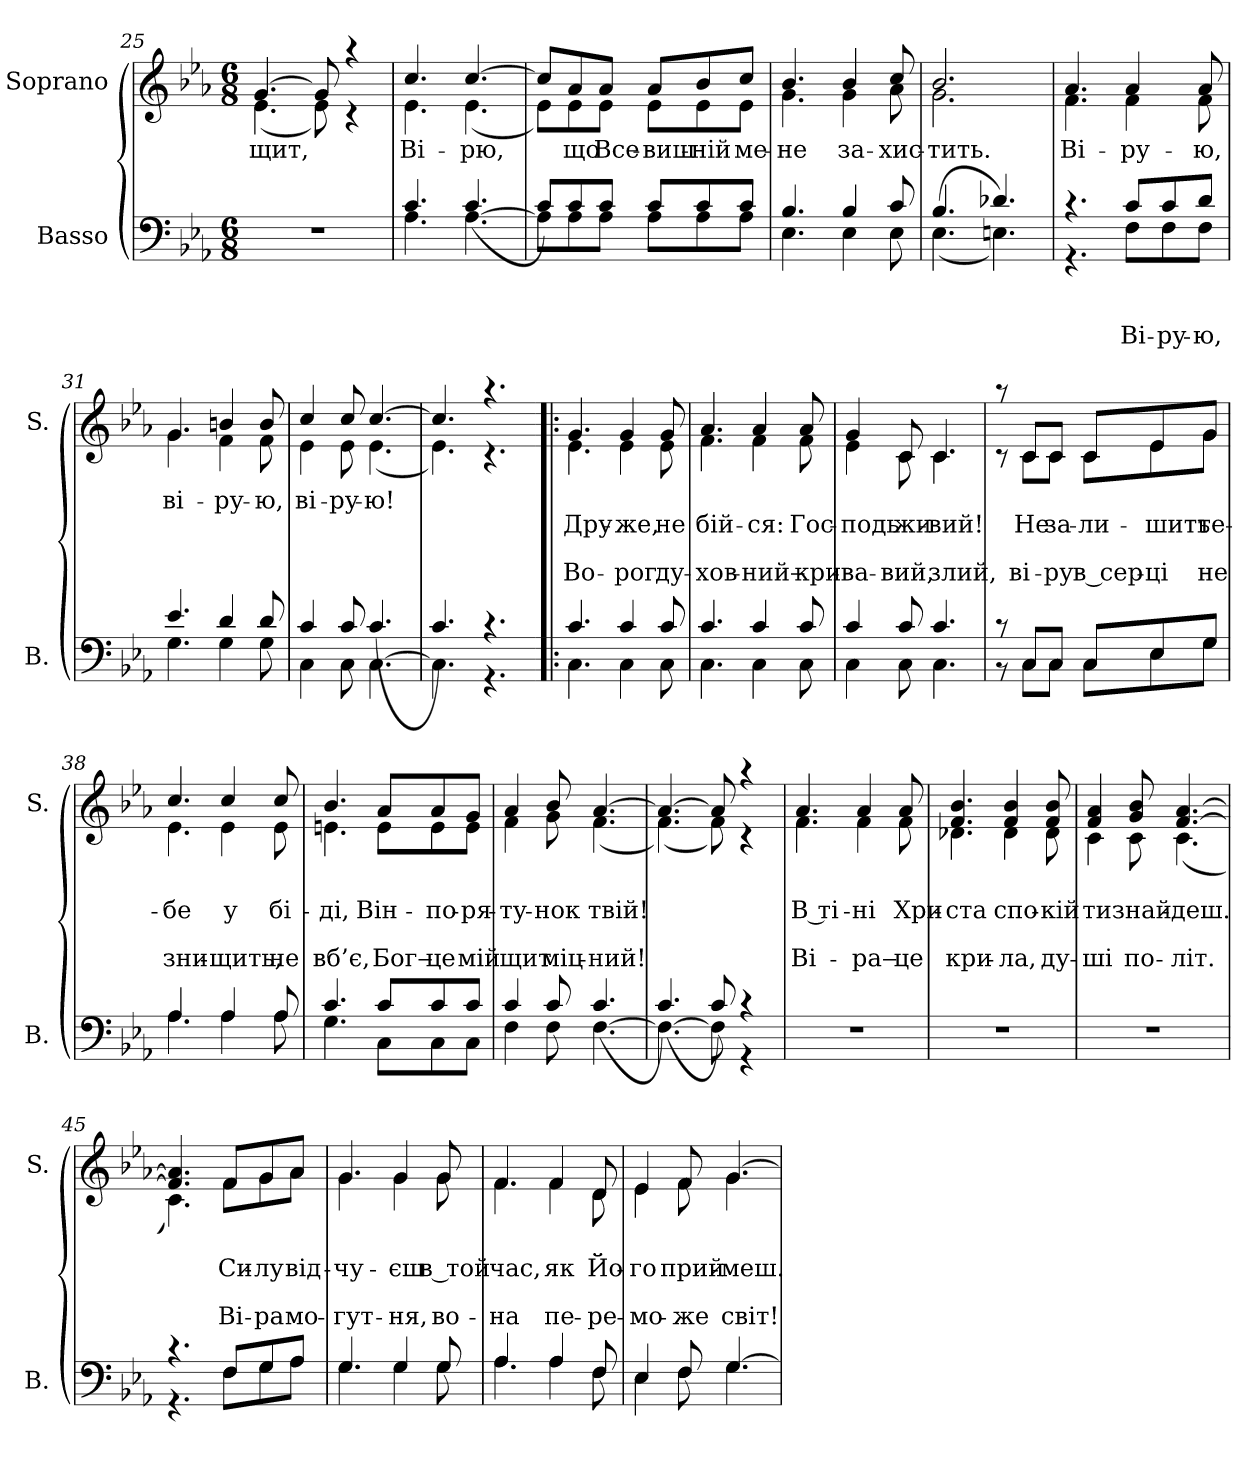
**kern	**text	**text	**text	**kern	**text	**text	**text	**text
*part2	*part2	*part2	*part2	*part1	*part1	*part1	*part1	*part1
*staff2	*staff2	*staff2	*staff2	*staff1	*staff1	*staff1	*staff1	*staff1
*I"Basso	*	*	*	*I"Soprano	*	*	*	*
*I'B.	*	*	*	*I'S.	*	*	*	*
*clefF4	*	*	*	*clefG2	*	*	*	*
*k[b-e-a-]	*	*	*	*k[b-e-a-]	*	*	*	*
*c:	*	*	*	*c:	*	*	*	*
*M6/8	*	*	*	*M6/8	*	*	*	*
=25	=25	=25	=25	=25	=25	=25	=25	=25
!	!	!	!	!	!LO:LY:b	!	!	!
*	*	*	*	*^	*	*	*	*
2.r	.	.	.	[>4.g/	(<4.e-\	щит,	.	.	.
.	.	.	.	8g/]	8e-\)	.	.	.	.
.	.	.	.	4raa	4rc	.	.	.	.
!!LO:LB:g=z	!!
=26	=26	=26	=26	=26	=26	=26	=26	=26	=26
*^	*	*	*	*	*	*	*	*	*
!	!	!	!	!	!	!	!LO:LY:b	!	!	!
4.A-\	4.c/	.	.	.	4.cc/	4.e-\	Ві-	.	.	.
!	!	!	!	!	!	!	!LO:LY:b	!	!	!
[<4.A-\	(4.c/	.	.	.	[>4.cc/	(<4.e-\	-рю,	.	.	.
=27	=27	=27	=27	=27	=27	=27	=27	=27	=27	=27
8A-\L]	8c/L)	.	.	.	8cc/L]	8e-\L)	.	.	.	.
!	!	!	!	!	!	!	!LO:LY:b	!	!	!
8A-\	8c/	.	.	.	8a-/	8e-\	що	.	.	.
!	!	!	!	!	!	!	!LO:LY:b	!	!	!
8A-\J	8c/J	.	.	.	8a-/J	8e-\J	Все-	.	.	.
!	!	!	!	!	!	!	!LO:LY:b	!	!	!
8A-\L	8c/L	.	.	.	8a-/L	8e-\L	-виш-	.	.	.
!	!	!	!	!	!	!	!LO:LY:b	!	!	!
8A-\	8c/	.	.	.	8b-/	8e-\	-ній	.	.	.
!	!	!	!	!	!	!	!LO:LY:b	!	!	!
8A-\J	8c/J	.	.	.	8cc/J	8e-\J	ме-	.	.	.
=28	=28	=28	=28	=28	=28	=28	=28	=28	=28	=28
!	!	!	!	!	!	!	!LO:LY:b	!	!	!
4.E-\	4.B-/	.	.	.	4.b-/	4.g\	-не	.	.	.
!	!	!	!	!	!	!	!LO:LY:b	!	!	!
4E-\	4B-/	.	.	.	4b-/	4g\	за-	.	.	.
!	!	!	!	!	!	!	!LO:LY:b	!	!	!
8E-\	8c/	.	.	.	8cc/	8a-\	-хис-	.	.	.
=29	=29	=29	=29	=29	=29	=29	=29	=29	=29	=29
!	!	!	!	!	!	!	!LO:LY:b	!	!	!
(<(>4.E-\	4.B-/	.	.	.	2.b-/	2.g\	-тить.	.	.	.
4.En\))	4.d-X/	.	.	.	.	.	.	.	.	.
!!LO:PB:g=z	!!
=30	=30	=30	=30	=30	=30	=30	=30	=30	=30	=30
!	!	!	!	!	!	!	!LO:LY:b	!	!	!
4.rc	4.r	.	.	.	4.a-/	4.f\	Ві-	.	.	.
!	!	!	!	!LO:LY:a	!	!	!LO:LY:b	!	!	!
8F\L	8c/L	.	.	Ві-	4a-/	4f\	-ру-	.	.	.
!	!	!	!	!LO:LY:a	!	!	!	!	!	!
8F\	8c/	.	.	-ру-	.	.	.	.	.	.
!	!	!	!	!LO:LY:a	!	!	!LO:LY:b	!	!	!
8F\J	8d/J	.	.	-ю,	8a-/	8f\	-ю,	.	.	.
=31	=31	=31	=31	=31	=31	=31	=31	=31	=31	=31
!	!	!	!	!	!	!	!LO:LY:b	!	!	!
4.G\	4.e-/	.	.	.	4.g/	4.g\	ві-	.	.	.
!	!	!	!	!	!	!	!LO:LY:b	!	!	!
4G\	4d/	.	.	.	4bn/	4f\	-ру-	.	.	.
!	!	!	!	!	!	!	!LO:LY:b	!	!	!
8G\	8d/	.	.	.	8b/	8f\	-ю,	.	.	.
=32	=32	=32	=32	=32	=32	=32	=32	=32	=32	=32
!	!	!	!	!	!	!	!LO:LY:b	!	!	!
4C\	4c/	.	.	.	4cc/	4e-\	ві-	.	.	.
!	!	!	!	!	!	!	!LO:LY:b	!	!	!
8C\	8c/	.	.	.	8cc/	8e-\	-ру-	.	.	.
!	!	!	!	!	!	!	!LO:LY:b	!	!	!
[<4.C\	(4.c/	.	.	.	[>4.cc/	(<4.e-\	-ю!	.	.	.
=33	=33	=33	=33	=33	=33	=33	=33	=33	=33	=33
4.C\]	4.c/)	.	.	.	4.cc/]	4.e-\)	.	.	.	.
4.rc	4.r	.	.	.	4.raa	4.rc	.	.	.	.
=34!|:	=34!|:	=34!|:	=34!|:	=34!|:	=34!|:	=34!|:	=34!|:	=34!|:	=34!|:	=34!|:
!	!	!	!	!	!	!	!	!LO:LY:b	!	!LO:LY:b
4.C\	4.c/	.	.	.	4.g/	4.e-\	.	Дру-	.	Во-
!	!	!	!	!	!	!	!	!LO:LY:b	!	!LO:LY:b
4C\	4c/	.	.	.	4g/	4e-\	.	-же,	.	-рог
!	!	!	!	!	!	!	!	!LO:LY:b	!	!LO:LY:b
8C\	8c/	.	.	.	8g/	8e-\	.	не	.	ду-
!!LO:LB:g=z	!!
=35	=35	=35	=35	=35	=35	=35	=35	=35	=35	=35
!	!	!	!	!	!	!	!	!LO:LY:b	!	!LO:LY:b
4.C\	4.c/	.	.	.	4.a-/	4.f\	.	бій-	.	-хов-
!	!	!	!	!	!	!	!	!LO:LY:b	!	!LO:LY:b
4C\	4c/	.	.	.	4a-/	4f\	.	-ся:	.	-ний‒
!	!	!	!	!	!	!	!	!LO:LY:b	!	!LO:LY:b
8C\	8c/	.	.	.	8a-/	8f\	.	Гос-	.	кри-
=36	=36	=36	=36	=36	=36	=36	=36	=36	=36	=36
!	!	!	!	!	!	!	!	!LO:LY:b	!	!LO:LY:b
4C\	4c/	.	.	.	4g/	4e-\	.	-подь	.	-ва-
!	!	!	!	!	!	!	!	!LO:LY:b	!	!LO:LY:b
8C\	8c/	.	.	.	8c/	8c\	.	жи-	.	-вий,
!	!	!	!	!	!	!	!	!LO:LY:b	!	!LO:LY:b
4.C\	4.c/	.	.	.	4.c/	4.c\	.	-вий!	.	злий,
=37	=37	=37	=37	=37	=37	=37	=37	=37	=37	=37
8rc	8r	.	.	.	8raa	8rc	.	.	.	.
!	!	!	!	!	!	!	!	!LO:LY:b	!	!LO:LY:b
8C\L	8C/L	.	.	.	8c/L	8c\L	.	Не	.	ві-
!	!	!	!	!	!	!	!	!LO:LY:b	!	!LO:LY:b
8C\J	8C/J	.	.	.	8c/J	8c\J	.	за-	.	-ру
!	!	!	!	!	!	!	!	!LO:LY:b	!	!LO:LY:b
8C\L	8C/L	.	.	.	8c/L	8c\L	.	-ли-	.	в сер-
!	!	!	!	!	!	!	!	!LO:LY:b	!	!LO:LY:b
8E-\	8E-/	.	.	.	8e-/	8e-\	.	-шить	.	-ці
!	!	!	!	!	!	!	!	!LO:LY:b	!	!LO:LY:b
8G\J	8G/J	.	.	.	8g/J	8g\J	.	те-	.	не
!!LO:LB:g=z	!!
=38	=38	=38	=38	=38	=38	=38	=38	=38	=38	=38
!	!	!	!	!	!	!	!	!LO:LY:b	!	!LO:LY:b
4.A-\	4.A-/	.	.	.	4.cc/	4.e-\	.	-бе	.	зни-
!	!	!	!	!	!	!	!	!LO:LY:b	!	!LO:LY:b
4A-\	4A-/	.	.	.	4cc/	4e-\	.	у	.	-щить,
!	!	!	!	!	!	!	!	!LO:LY:b	!	!LO:LY:b
8A-\	8A-/	.	.	.	8cc/	8e-\	.	бі-	.	не
=39	=39	=39	=39	=39	=39	=39	=39	=39	=39	=39
!	!	!	!	!	!	!	!	!LO:LY:b	!	!LO:LY:b
4.G\	4.c/	.	.	.	4.b-/	4.en\	.	-ді,	.	вб’є,
!	!	!	!	!	!	!	!	!LO:LY:b	!	!LO:LY:b
8C\L	8c/L	.	.	.	8a-/L	8e\L	.	Він-	.	Бог‒
!	!	!	!	!	!	!	!	!LO:LY:b	!	!LO:LY:b
8C\	8c/	.	.	.	8a-/	8e\	.	-по-	.	це
!	!	!	!	!	!	!	!	!LO:LY:b	!	!LO:LY:b
8C\J	8c/J	.	.	.	8g/J	8e\J	.	-ря-	.	мій
=40	=40	=40	=40	=40	=40	=40	=40	=40	=40	=40
!	!	!	!	!	!	!	!	!LO:LY:b	!	!LO:LY:b
4F\	4c/	.	.	.	4a-/	4f\	.	-ту-	.	щит
!	!	!	!	!	!	!	!	!LO:LY:b	!	!LO:LY:b
8F\	8c/	.	.	.	8b-/	8g\	.	-нок	.	міц-
!	!	!	!	!	!	!	!	!LO:LY:b	!	!LO:LY:b
[<4.F\	(4.c/	.	.	.	[>4.a-/	(<4.f\	.	твій!	.	-ний!
=41	=41	=41	=41	=41	=41	=41	=41	=41	=41	=41
4.F\_	(4.c/)	.	.	.	4.a-/_	(<4.f\)	.	.	.	.
8F\]	8c/)	.	.	.	8a-/]	8f\)	.	.	.	.
4rc	4r	.	.	.	4raa	4rc	.	.	.	.
!!LO:LB:g=z	!!
=42	=42	=42	=42	=42	=42	=42	=42	=42	=42	=42
!	!	!	!	!	!	!	!	!LO:LY:b	!	!LO:LY:b
*v	*v	*	*	*	*	*	*	*	*	*
2.r	.	.	.	4.a-/	4.f\	.	В ті-	.	Ві-
!	!	!	!	!	!	!	!LO:LY:b	!	!LO:LY:b
.	.	.	.	4a-/	4f\	.	-ні	.	-ра‒
!	!	!	!	!	!	!	!LO:LY:b	!	!LO:LY:b
.	.	.	.	8a-/	8f\	.	Хри-	.	це
=43	=43	=43	=43	=43	=43	=43	=43	=43	=43
!	!	!	!	!	!	!	!LO:LY:b	!	!LO:LY:b
2.r	.	.	.	4.f/ 4.b-/	4.d-X\	.	-ста	.	кри-
!	!	!	!	!	!	!	!LO:LY:b	!	!LO:LY:b
.	.	.	.	4f/ 4b-/	4d-\	.	спо-	.	-ла,
!	!	!	!	!	!	!	!LO:LY:b	!	!LO:LY:b
.	.	.	.	8f/ 8b-/	8d-\	.	-кій	.	ду-
=44	=44	=44	=44	=44	=44	=44	=44	=44	=44
!	!	!	!	!	!	!	!LO:LY:b	!	!LO:LY:b
2.r	.	.	.	4f/ 4a-/	4c\	.	ти	.	-ші
!	!	!	!	!	!	!	!LO:LY:b	!	!LO:LY:b
.	.	.	.	8g/ 8b-/	8c\	.	знай-	.	по-
!	!	!	!	!	!	!	!LO:LY:b	!	!LO:LY:b
.	.	.	.	[>4.f/ [>4.a-/	(<4.c\	.	-деш.	.	-літ.
=45	=45	=45	=45	=45	=45	=45	=45	=45	=45
*^	*	*	*	*	*	*	*	*	*
4.rc	4.r	.	.	.	4.f/] 4.a-/]	4.c\)	.	.	.	.
!	!	!	!	!	!	!	!	!LO:LY:b	!	!LO:LY:b
8F\L	8F/L	.	.	.	8f/L	8f\L	.	Си-	.	Ві-
!	!	!	!	!	!	!	!	!LO:LY:b	!	!LO:LY:b
8G\	8G/	.	.	.	8g/	8g\	.	-лу	.	-ра
!	!	!	!	!	!	!	!	!LO:LY:b	!	!LO:LY:b
8A-\J	8A-/J	.	.	.	8a-/J	8a-\J	.	від-	.	мо-
!!LO:PB:g=z	!!
=46	=46	=46	=46	=46	=46	=46	=46	=46	=46	=46
!	!	!	!	!	!	!	!	!LO:LY:b	!	!LO:LY:b
4.G\	4.G/	.	.	.	4.g/	4.g\	.	-чу-	.	-гут-
!	!	!	!	!	!	!	!	!LO:LY:b	!	!LO:LY:b
4G\	4G/	.	.	.	4g/	4g\	.	-єш	.	-ня,
!	!	!	!	!	!	!	!	!LO:LY:b	!	!LO:LY:b
8G\	8G/	.	.	.	8g/	8g\	.	в той	.	во-
=47	=47	=47	=47	=47	=47	=47	=47	=47	=47	=47
!	!	!	!	!	!	!	!	!LO:LY:b	!	!LO:LY:b
4.A-\	4.A-/	.	.	.	4.f/	4.f\	.	час,	.	-на
!	!	!	!	!	!	!	!	!LO:LY:b	!	!LO:LY:b
4A-\	4A-/	.	.	.	4f/	4f\	.	як	.	пе-
!	!	!	!	!	!	!	!	!LO:LY:b	!	!LO:LY:b
8F\	8F/	.	.	.	8d/	8d\	.	Йо-	.	-ре-
=48	=48	=48	=48	=48	=48	=48	=48	=48	=48	=48
!	!	!	!	!	!	!	!	!LO:LY:b	!	!LO:LY:b
4E-\	4E-/	.	.	.	4e-/	4e-\	.	-го	.	-мо-
!	!	!	!	!	!	!	!	!LO:LY:b	!	!LO:LY:b
8F\	8F/	.	.	.	8f/	8f\	.	прий-	.	-же
!	!	!	!	!	!	!	!	!LO:LY:b	!	!LO:LY:b
[<4.G\	4.G/	.	.	.	[>4.g/	4.g\	.	-меш.	.	світ!
*v	*v	*	*	*	*	*	*	*	*	*
*	*	*	*	*v	*v	*	*	*	*
=	=	=	=	=	=	=	=	=
*-	*-	*-	*-	*-	*-	*-	*-	*-
